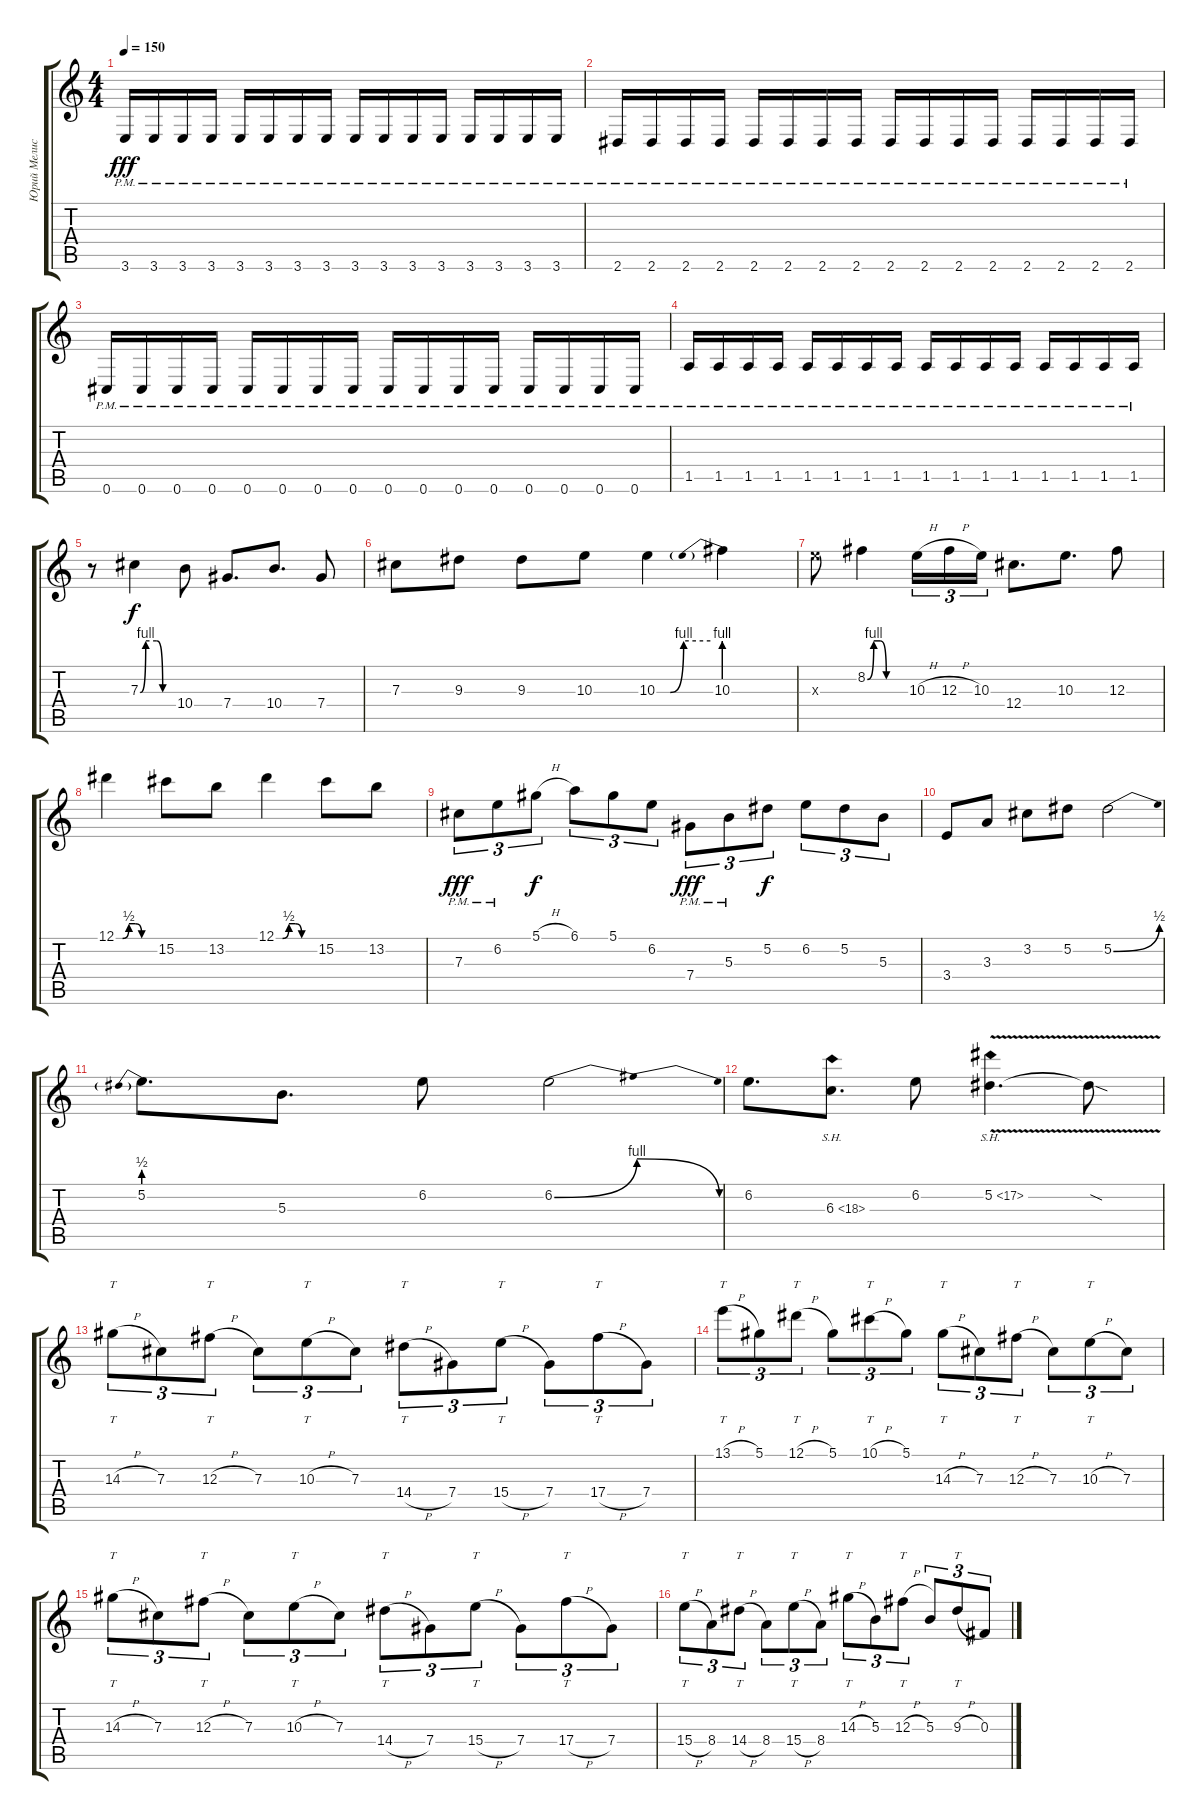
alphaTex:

\track ("Юрий Мелисов" "Юрий Мелис") {instrument distortionguitar}
\staff {score tabs}
\tuning (Eb4 Bb3 Gb3 Db3 Ab2 Db2) {hide}
\ts (4 4)
\tempo 150
\clef g2
\ks c
3.6{pm}.16{dy fff} 3.6{pm}.16 3.6{pm}.16 3.6{pm}.16 3.6{pm}.16 3.6{pm}.16 3.6{pm}.16 3.6{pm}.16 3.6{pm}.16 3.6{pm}.16 3.6{pm}.16 3.6{pm}.16 3.6{pm}.16 3.6{pm}.16 3.6{pm}.16 3.6{pm}.16 |
2.6{pm}.16 2.6{pm}.16 2.6{pm}.16 2.6{pm}.16 2.6{pm}.16 2.6{pm}.16 2.6{pm}.16 2.6{pm}.16 2.6{pm}.16 2.6{pm}.16 2.6{pm}.16 2.6{pm}.16 2.6{pm}.16 2.6{pm}.16 2.6{pm}.16 2.6{pm}.16 |
0.6{pm}.16 0.6{pm}.16 0.6{pm}.16 0.6{pm}.16 0.6{pm}.16 0.6{pm}.16 0.6{pm}.16 0.6{pm}.16 0.6{pm}.16 0.6{pm}.16 0.6{pm}.16 0.6{pm}.16 0.6{pm}.16 0.6{pm}.16 0.6{pm}.16 0.6{pm}.16 |
1.5{pm}.16 1.5{pm}.16 1.5{pm}.16 1.5{pm}.16 1.5{pm}.16 1.5{pm}.16 1.5{pm}.16 1.5{pm}.16 1.5{pm}.16 1.5{pm}.16 1.5{pm}.16 1.5{pm}.16 1.5{pm}.16 1.5{pm}.16 1.5{pm}.16 1.5{pm}.16 |
r.8{balance 5} 7.3{be (custom 0 0 10 4 30 4 41 0 60 0)}.4{dy f} 10.4.8 7.4.8{d} 10.4.8{d} 7.4.8 |
7.3.8 9.3.8 9.3.8 10.3.8 10.3{be (custom 0 0 15 0 30 4 60 4)}.4 10.3{be (prebend 0 4 60 4)}.4 |
10.3{x}.8 8.2{be (custom 0 0 10 4 20 4 30 0 60 0)}.4 10.3{h}.16{tu (3 2)} 12.3{h}.16{tu (3 2)} 10.3.16{tu (3 2)} 12.4.8{d} 10.3.8{d} 12.3.8 |
12.1{be (custom 0 0 10 0 20 2 30 2 40 0 60 0)}.4 15.2.8 13.2.8 12.1{be (custom 0 0 10 0 20 2 30 2 40 0 60 0)}.4 15.2.8 13.2.8 |
7.3{pm}.8{tu (3 2) dy fff balance 11} 6.2{pm}.8{tu (3 2)} 5.1{h}.8{tu (3 2) dy f} 6.1.8{tu (3 2)} 5.1.8{tu (3 2)} 6.2.8{tu (3 2)} 7.4{pm}.8{tu (3 2) dy fff} 5.3{pm}.8{tu (3 2)} 5.2.8{tu (3 2) dy f} 6.2.8{tu (3 2)} 5.2.8{tu (3 2)} 5.3.8{tu (3 2)} |
3.4.8 3.3.8 3.2.8 5.2.8 5.2{be (bend 0 0 60 2)}.2 |
5.2{be (prebend 0 2 60 2)}.8{d} 5.3.8{d} 6.2.8 6.2{be (bendrelease 0 0 10 4 45 4 60 0)}.2 |
6.2.8{d} 6.3{sh 12}.8{d} 6.2.8 5.2{sh 12 v}.4{d} 5.2{sod t}.8 |
14.3{h}.8{tt tu (3 2) balance 8} 7.3.8{tu (3 2)} 12.3{h}.8{tt tu (3 2)} 7.3.8{tu (3 2)} 10.3{h}.8{tt tu (3 2)} 7.3.8{tu (3 2)} 14.4{h}.8{tt tu (3 2)} 7.4.8{tu (3 2)} 15.4{h}.8{tt tu (3 2)} 7.4.8{tu (3 2)} 17.4{h}.8{tt tu (3 2)} 7.4.8{tu (3 2)} |
13.1{h}.8{tt tu (3 2)} 5.1.8{tu (3 2)} 12.1{h}.8{tt tu (3 2)} 5.1.8{tu (3 2)} 10.1{h}.8{tt tu (3 2)} 5.1.8{tu (3 2)} 14.3{h}.8{tt tu (3 2)} 7.3.8{tu (3 2)} 12.3{h}.8{tt tu (3 2)} 7.3.8{tu (3 2)} 10.3{h}.8{tt tu (3 2)} 7.3.8{tu (3 2)} |
14.3{h}.8{tt tu (3 2)} 7.3.8{tu (3 2)} 12.3{h}.8{tt tu (3 2)} 7.3.8{tu (3 2)} 10.3{h}.8{tt tu (3 2)} 7.3.8{tu (3 2)} 14.4{h}.8{tt tu (3 2)} 7.4.8{tu (3 2)} 15.4{h}.8{tt tu (3 2)} 7.4.8{tu (3 2)} 17.4{h}.8{tt tu (3 2)} 7.4.8{tu (3 2)} |
15.4{h}.8{tt tu (3 2)} 8.4.8{tu (3 2)} 14.4{h}.8{tt tu (3 2)} 8.4.8{tu (3 2)} 15.4{h}.8{tt tu (3 2)} 8.4.8{tu (3 2)} 14.3{h}.8{tt tu (3 2)} 5.3.8{tu (3 2)} 12.3{h}.8{tt tu (3 2)} 5.3.8{tu (3 2)} 9.3{h}.8{tt tu (3 2)} 0.3.8{tu (3 2)}
